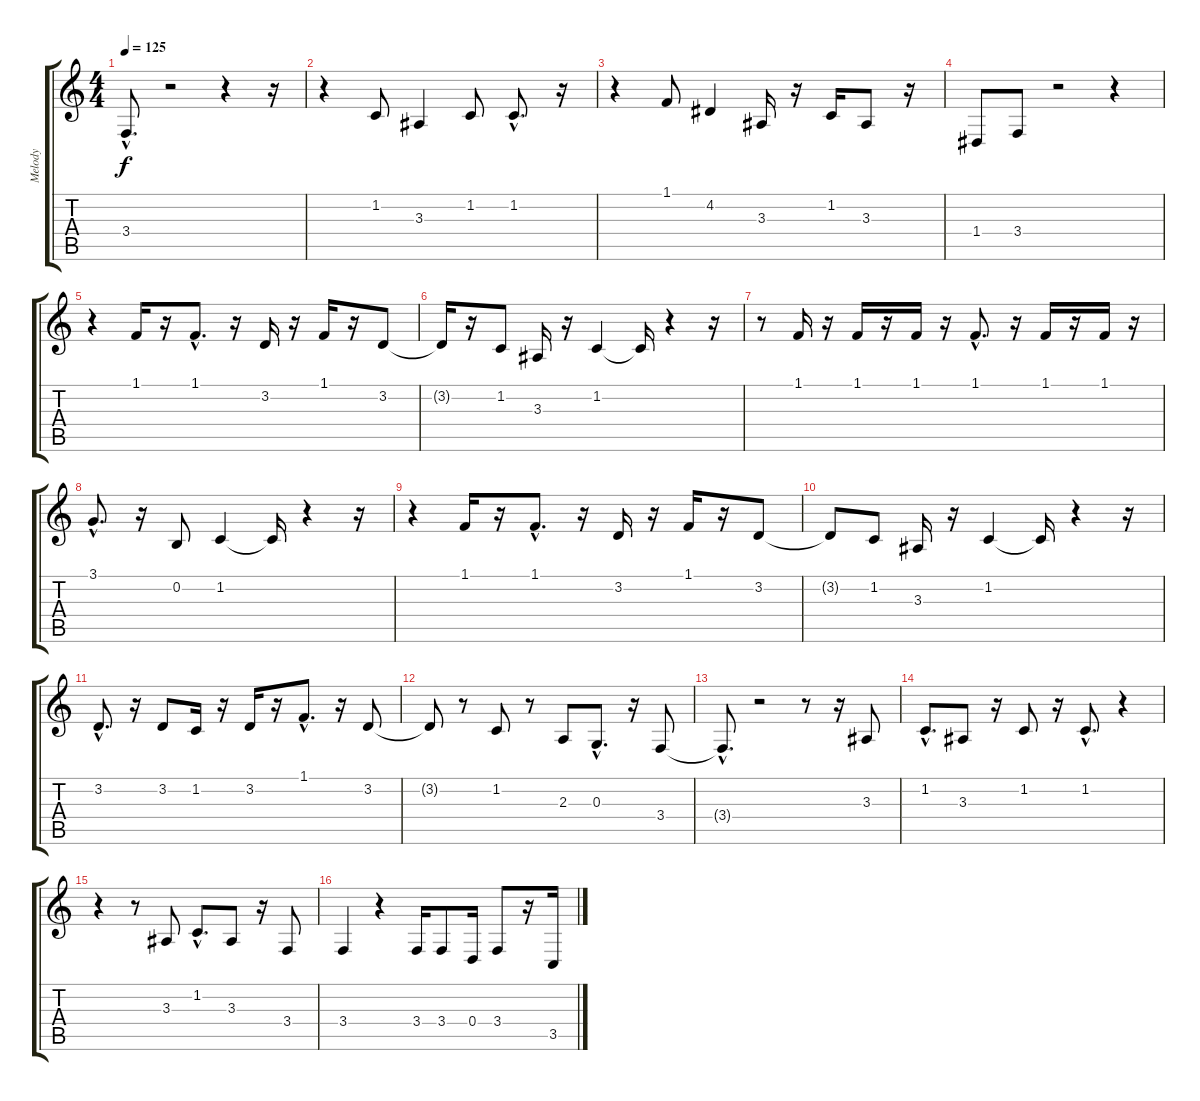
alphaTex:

\track ("Melody" "Melody") {instrument altosax}
\staff {score tabs}
\tuning (E4 B3 G3 D3 A2 E2) {hide}
\ts (4 4)
\tempo 125
\clef g2
\ks c
3.4{hac t}.8{d dy f} r.2 r.4 r.16 |
r.4 1.2.8 3.3.4 1.2.8 1.2{hac}.8{d} r.16 |
r.4 1.1.8 4.2.4 3.3.16 r.16 1.2.16 3.3.8 r.16 |
1.4.8 3.4.8 r.2 r.4 |
r.4 1.1.16 r.16 1.1{hac}.8{d} r.16 3.2.16 r.16 1.1.16 r.16 3.2.8 |
3.2{t}.16 r.16 1.2.8 3.3.16 r.16 1.2.4 1.2{t}.16 r.4 r.16 |
r.8 1.1.16 r.16 1.1.16 r.16 1.1.16 r.16 1.1{hac}.8{d} r.16 1.1.16 r.16 1.1.16 r.16 |
3.1{hac}.8{d} r.16 0.2.8 1.2.4 1.2{t}.16 r.4 r.16 |
r.4 1.1.16 r.16 1.1{hac}.8{d} r.16 3.2.16 r.16 1.1.16 r.16 3.2.8 |
3.2{t}.8 1.2.8 3.3.16 r.16 1.2.4 1.2{t}.16 r.4 r.16 |
3.2{hac}.8{d} r.16 3.2.8 1.2.16 r.16 3.2.16 r.16 1.1{hac}.8{d} r.16 3.2.8 |
3.2{t}.8 r.8 1.2.8 r.8 2.3.8 0.3{hac}.8{d} r.16 3.4.8 |
3.4{hac t}.8{d} r.2 r.8 r.16 3.3.8 |
1.2{hac}.8{d} 3.3.8 r.16 1.2.8 r.16 1.2{hac}.8{d} r.4 |
r.4 r.8 3.3.8 1.2{hac}.8{d} 3.3.8 r.16 3.4.8 |
3.4.4 r.4 3.4.16 3.4.8 0.4.16 3.4.8 r.16 3.5.16
